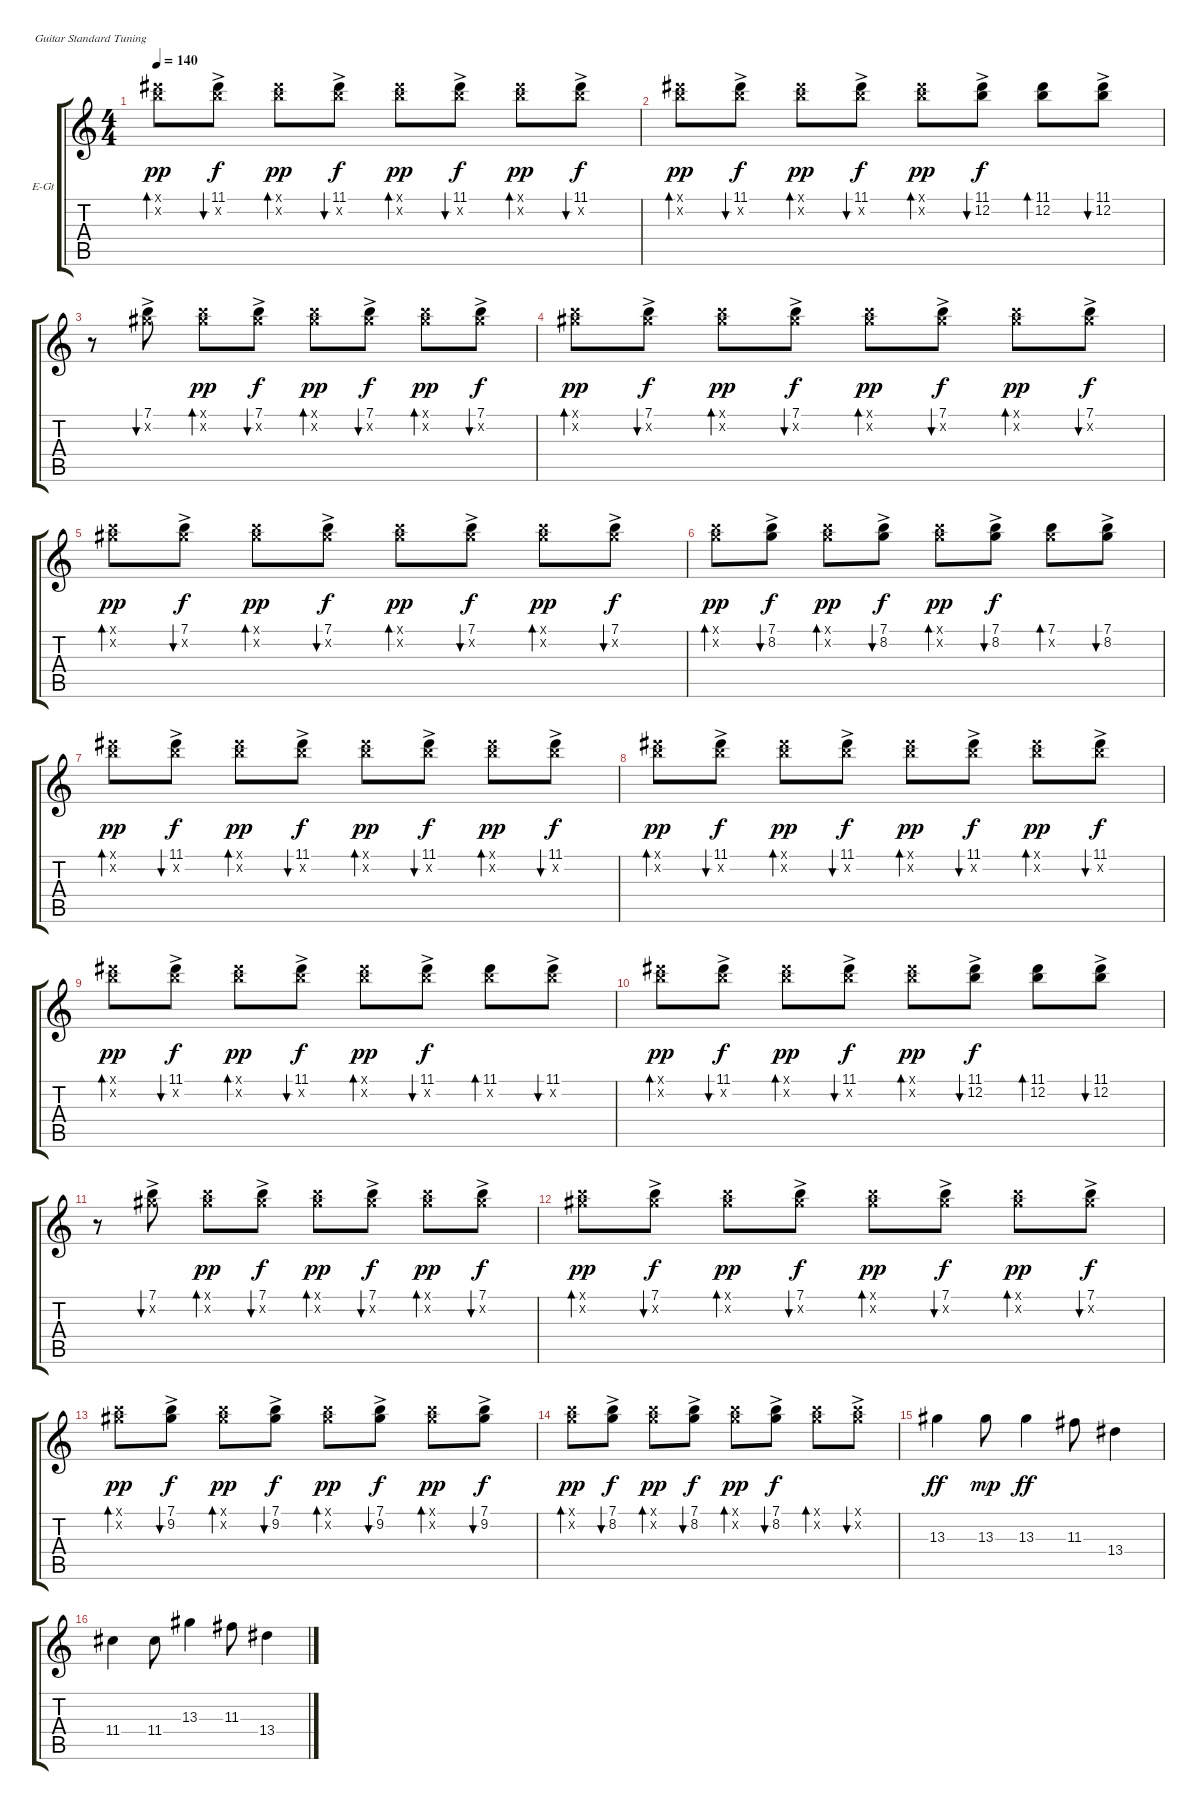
\defaultSystemsLayout 4
\bracketExtendMode groupsimilarinstruments
\firstSystemTrackNameOrientation horizontal
\otherSystemsTrackNameOrientation horizontal
\track ("Cook" "E-Gt") {instrument electricguitarclean}
\staff {score tabs}
\tuning (E4 B3 G3 D3 A2 E2)
\ts (4 4)
\tempo 140
\clef g2
\ks c
(11.1{x} 12.2{x}).8{bd 51 dy pp} (11.1{ac} 12.2{x}).8{bu 51 dy f} (11.1{x} 12.2{x}).8{bd 51 dy pp} (11.1{ac} 12.2{x}).8{bu 51 dy f} (11.1{x} 12.2{x}).8{bd 51 dy pp} (11.1{ac} 12.2{x}).8{bu 51 dy f} (11.1{x} 12.2{x}).8{bd 51 dy pp} (11.1{ac} 12.2{x}).8{bu 51 dy f} |
(11.1{x} 12.2{x}).8{bd 51 dy pp} (11.1{ac} 12.2{x}).8{bu 51 dy f} (11.1{x} 12.2{x}).8{bd 51 dy pp} (11.1{ac} 12.2{x}).8{bu 51 dy f} (11.1{x} 12.2{x}).8{bd 51 dy pp} (11.1{ac} 12.2).8{bu 51 dy f} (11.1 12.2).8{bd 51} (11.1{ac} 12.2).8{bu 51} |
r.8 (7.1{ac} 9.2{x}).8{bu 51} (7.1{x} 9.2{x}).8{bd 51 dy pp} (7.1{ac} 9.2{x}).8{bu 51 dy f} (7.1{x} 9.2{x}).8{bd 51 dy pp} (7.1{ac} 9.2{x}).8{bu 51 dy f} (7.1{x} 9.2{x}).8{bd 51 dy pp} (7.1{ac} 9.2{x}).8{bu 51 dy f} |
(7.1{x} 9.2{x}).8{bd 51 dy pp} (7.1{ac} 9.2{x}).8{bu 51 dy f} (7.1{x} 9.2{x}).8{bd 51 dy pp} (7.1{ac} 9.2{x}).8{bu 51 dy f} (7.1{x} 9.2{x}).8{bd 51 dy pp} (7.1{ac} 9.2{x}).8{bu 51 dy f} (7.1{x} 9.2{x}).8{bd 51 dy pp} (7.1{ac} 9.2{x}).8{bu 51 dy f} |
(7.1{x} 9.2{x}).8{bd 51 dy pp} (7.1{ac} 9.2{x}).8{bu 51 dy f} (7.1{x} 9.2{x}).8{bd 51 dy pp} (7.1{ac} 9.2{x}).8{bu 51 dy f} (7.1{x} 9.2{x}).8{bd 51 dy pp} (7.1{ac} 9.2{x}).8{bu 51 dy f} (7.1{x} 9.2{x}).8{bd 51 dy pp} (7.1{ac} 9.2{x}).8{bu 51 dy f} |
(7.1{x} 8.2{x}).8{bd 51 dy pp} (7.1{ac} 8.2).8{bu 51 dy f} (7.1{x} 8.2{x}).8{bd 51 dy pp} (7.1{ac} 8.2).8{bu 51 dy f} (7.1{x} 8.2{x}).8{bd 51 dy pp} (7.1{ac} 8.2).8{bu 51 dy f} (7.1 8.2{x}).8{bd 51} (7.1{ac} 8.2).8{bu 51} |
(11.1{x} 12.2{x}).8{bd 51 dy pp} (11.1{ac} 12.2{x}).8{bu 51 dy f} (11.1{x} 12.2{x}).8{bd 51 dy pp} (11.1{ac} 12.2{x}).8{bu 51 dy f} (11.1{x} 12.2{x}).8{bd 51 dy pp} (11.1{ac} 12.2{x}).8{bu 51 dy f} (11.1{x} 12.2{x}).8{bd 51 dy pp} (11.1{ac} 12.2{x}).8{bu 51 dy f} |
(11.1{x} 12.2{x}).8{bd 51 dy pp} (11.1{ac} 12.2{x}).8{bu 51 dy f} (11.1{x} 12.2{x}).8{bd 51 dy pp} (11.1{ac} 12.2{x}).8{bu 51 dy f} (11.1{x} 12.2{x}).8{bd 51 dy pp} (11.1{ac} 12.2{x}).8{bu 51 dy f} (11.1{x} 12.2{x}).8{bd 51 dy pp} (11.1{ac} 12.2{x}).8{bu 51 dy f} |
(11.1{x} 12.2{x}).8{bd 51 dy pp} (11.1{ac} 12.2{x}).8{bu 51 dy f} (11.1{x} 12.2{x}).8{bd 51 dy pp} (11.1{ac} 12.2{x}).8{bu 51 dy f} (11.1{x} 12.2{x}).8{bd 51 dy pp} (11.1{ac} 12.2{x}).8{bu 51 dy f} (11.1 12.2{x}).8{bd 51} (11.1{ac} 12.2{x}).8{bu 51} |
(11.1{x} 12.2{x}).8{bd 51 dy pp} (11.1{ac} 12.2{x}).8{bu 51 dy f} (11.1{x} 12.2{x}).8{bd 51 dy pp} (11.1{ac} 12.2{x}).8{bu 51 dy f} (11.1{x} 12.2{x}).8{bd 51 dy pp} (11.1{ac} 12.2).8{bu 51 dy f} (11.1 12.2).8{bd 51} (11.1{ac} 12.2).8{bu 51} |
r.8 (7.1{ac} 9.2{x}).8{bu 51} (7.1{x} 9.2{x}).8{bd 51 dy pp} (7.1{ac} 9.2{x}).8{bu 51 dy f} (7.1{x} 9.2{x}).8{bd 51 dy pp} (7.1{ac} 9.2{x}).8{bu 51 dy f} (7.1{x} 9.2{x}).8{bd 51 dy pp} (7.1{ac} 9.2{x}).8{bu 51 dy f} |
(7.1{x} 9.2{x}).8{bd 51 dy pp} (7.1{ac} 9.2{x}).8{bu 51 dy f} (7.1{x} 9.2{x}).8{bd 51 dy pp} (7.1{ac} 9.2{x}).8{bu 51 dy f} (7.1{x} 9.2{x}).8{bd 51 dy pp} (7.1{ac} 9.2{x}).8{bu 51 dy f} (7.1{x} 9.2{x}).8{bd 51 dy pp} (7.1{ac} 9.2{x}).8{bu 51 dy f} |
(7.1{x} 9.2{x}).8{bd 51 dy pp} (7.1{ac} 9.2).8{bu 51 dy f} (7.1{x} 9.2{x}).8{bd 51 dy pp} (7.1{ac} 9.2).8{bu 51 dy f} (7.1{x} 9.2{x}).8{bd 51 dy pp} (7.1{ac} 9.2).8{bu 51 dy f} (7.1{x} 9.2{x}).8{bd 51 dy pp} (7.1{ac} 9.2).8{bu 51 dy f} |
(7.1{x} 8.2{x}).8{bd 51 dy pp} (7.1{ac} 8.2).8{bu 51 dy f} (7.1{x} 8.2{x}).8{bd 51 dy pp} (7.1{ac} 8.2).8{bu 51 dy f} (7.1{x} 8.2{x}).8{bd 51 dy pp} (7.1{ac} 8.2).8{bu 51 dy f} (7.1{x} 8.2{x}).8{bd 51} (7.1{ac x} 8.2{x}).8{bu 51} |
13.3.4{dy ff} 13.3.8{dy mp} 13.3.4{dy ff} 11.3.8 13.4.4 |
11.4.4 11.4.8 13.3.4 11.3.8 13.4.4
